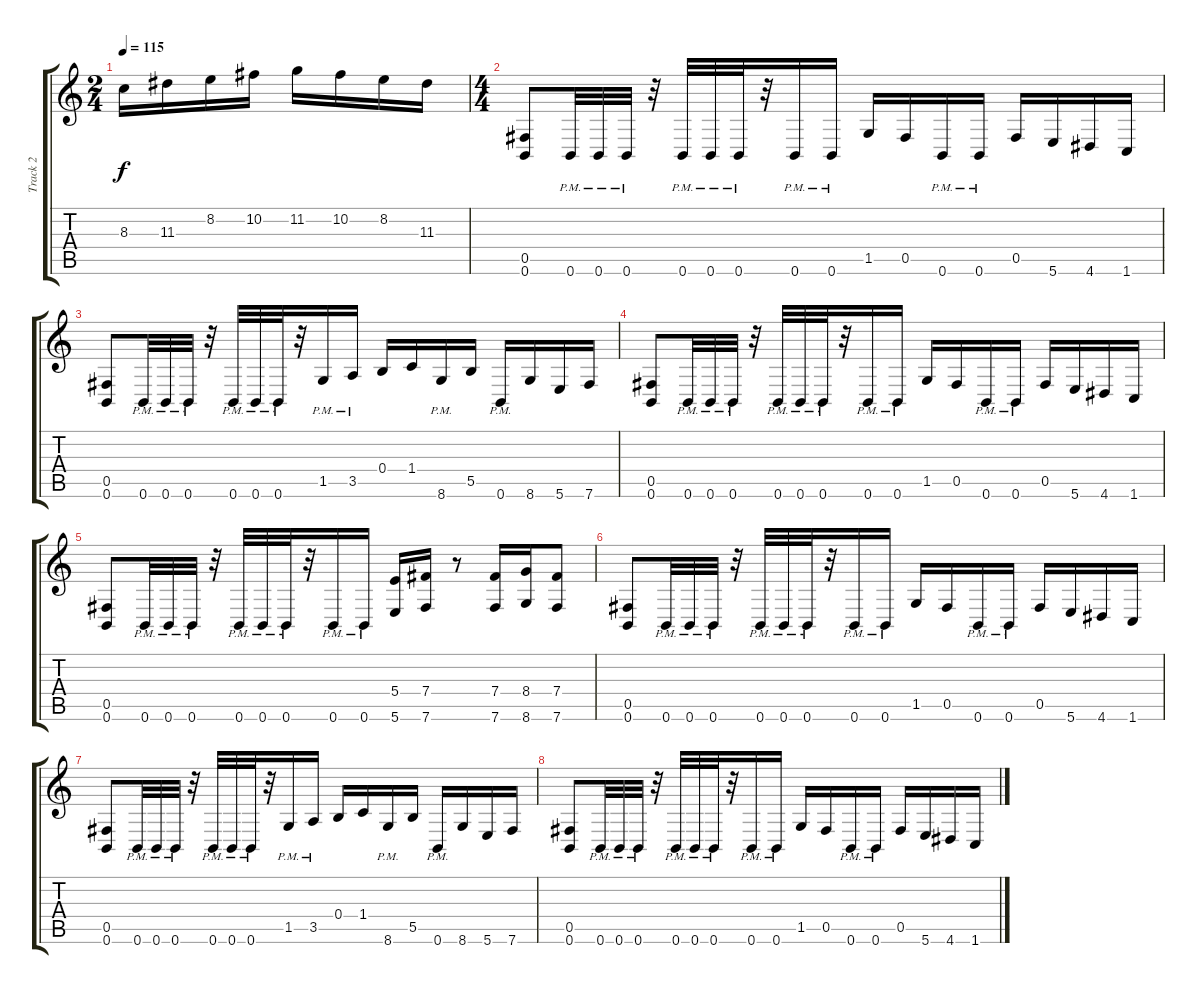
\track ("Track 2" "Track 2") {instrument distortionguitar}
\staff {score tabs}
\tuning (Db4 Ab3 E3 B2 Gb2 B1) {hide}
\ts (2 4)
\tempo 115
\clef g2
\ks c
8.3.16{dy f} 11.3.16 8.2.16 10.2.16 11.2.16 10.2.16 8.2.16 11.3.16 |
\ts (4 4)
(0.5 0.6).8 0.6{pm}.32 0.6{pm}.32 0.6{pm}.32 r.32 0.6{pm}.32 0.6{pm}.32 0.6{pm}.32 r.32 0.6{pm}.16 0.6{pm}.16 1.5.16 0.5.16 0.6{pm}.16 0.6{pm}.16 0.5.16 5.6.16 4.6.16 1.6.16 |
(0.5 0.6).8 0.6{pm}.32 0.6{pm}.32 0.6{pm}.32 r.32 0.6{pm}.32 0.6{pm}.32 0.6{pm}.32 r.32 1.5{pm}.16 3.5{pm}.16 0.4.16 1.4.16 8.6{pm}.16 5.5.16 0.6{pm}.16 8.6.16 5.6.16 7.6.16 |
(0.5 0.6).8 0.6{pm}.32 0.6{pm}.32 0.6{pm}.32 r.32 0.6{pm}.32 0.6{pm}.32 0.6{pm}.32 r.32 0.6{pm}.16 0.6{pm}.16 1.5.16 0.5.16 0.6{pm}.16 0.6{pm}.16 0.5.16 5.6.16 4.6.16 1.6.16 |
(0.5 0.6).8 0.6{pm}.32 0.6{pm}.32 0.6{pm}.32 r.32 0.6{pm}.32 0.6{pm}.32 0.6{pm}.32 r.32 0.6{pm}.16 0.6{pm}.16 (5.4 5.6).16 (7.4 7.6).16 r.8 (7.4 7.6).16 (8.4 8.6).16 (7.4 7.6).8 |
(0.5 0.6).8 0.6{pm}.32 0.6{pm}.32 0.6{pm}.32 r.32 0.6{pm}.32 0.6{pm}.32 0.6{pm}.32 r.32 0.6{pm}.16 0.6{pm}.16 1.5.16 0.5.16 0.6{pm}.16 0.6{pm}.16 0.5.16 5.6.16 4.6.16 1.6.16 |
(0.5 0.6).8 0.6{pm}.32 0.6{pm}.32 0.6{pm}.32 r.32 0.6{pm}.32 0.6{pm}.32 0.6{pm}.32 r.32 1.5{pm}.16 3.5{pm}.16 0.4.16 1.4.16 8.6{pm}.16 5.5.16 0.6{pm}.16 8.6.16 5.6.16 7.6.16 |
(0.5 0.6).8 0.6{pm}.32 0.6{pm}.32 0.6{pm}.32 r.32 0.6{pm}.32 0.6{pm}.32 0.6{pm}.32 r.32 0.6{pm}.16 0.6{pm}.16 1.5.16 0.5.16 0.6{pm}.16 0.6{pm}.16 0.5.16 5.6.16 4.6.16 1.6.16
